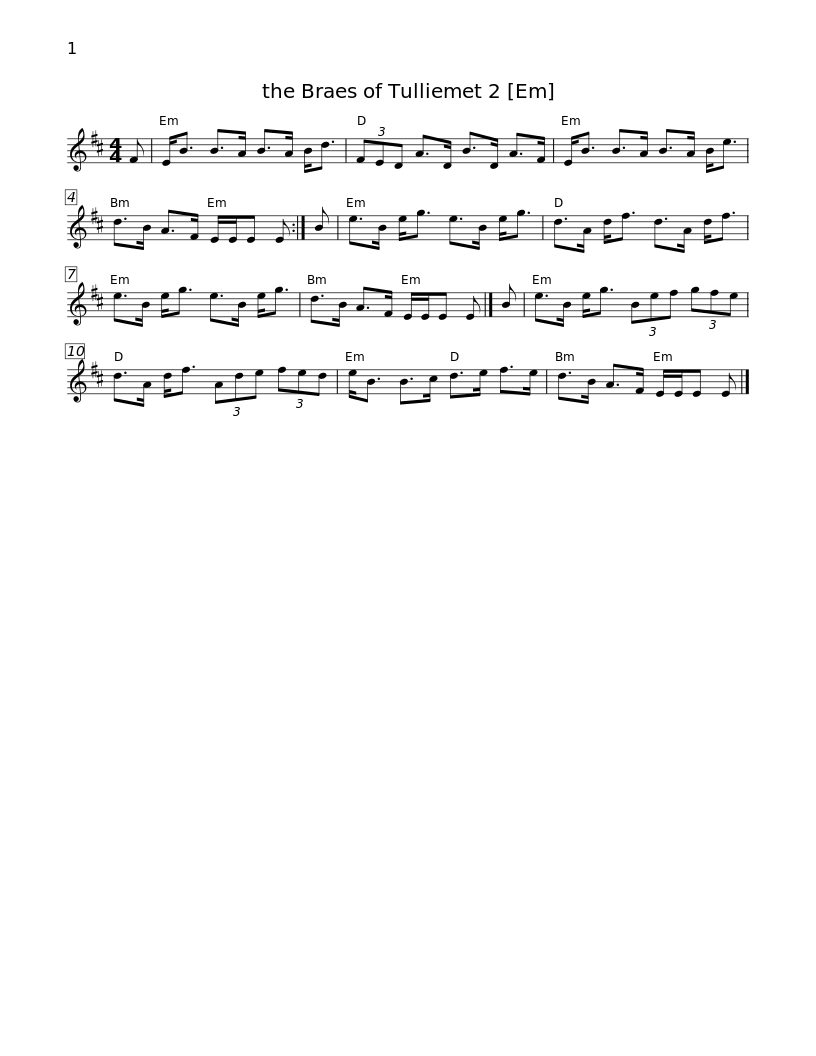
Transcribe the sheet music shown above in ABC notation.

X:1
L:1/8
M:4/4
I:linebreak $
K:D
V:1 treble
V:1
 F | E<B B>A B>A B<d | (3FED A>D B>D A>F | E<B B>A B>A B<e | d>B A>F E/E/E E :| %5
 B |$ e>B e<g e>B e<g | d>A d<f d>A d<f | e>B e<g e>B e<g | d>B A>F E/E/E E |] %10
 B |$ e>B e<g (3Bef (3gfe | d>A d<f (3Ade (3fed | e<B B>c d>e f>e | d>B A>F E/E/E E |] %15
